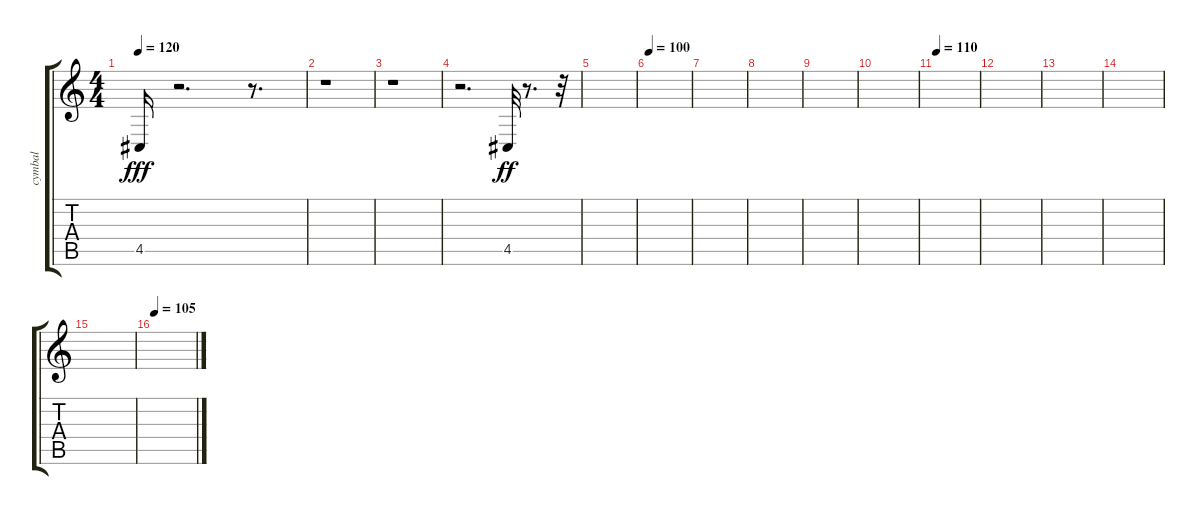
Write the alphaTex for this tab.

\track ("cymbal" "cymbal") {instrument reversecymbal}
\staff {score tabs}
\tuning (E4 B3 G3 D3 A2 E2) {hide}
\ts (4 4)
\tempo 120
\tempo 100
\tempo 120
\clef g2
\ks c
4.5.16{dy fff instrument reversecymbal} r.2{d} r.8{d} |
r.1 |
r.1 |
r.2{d} 4.5.32{dy ff} r.8{d} r.32 |
|
\tempo 100
|
|
|
|
|
\tempo 110
|
|
|
|
|
\tempo 105
